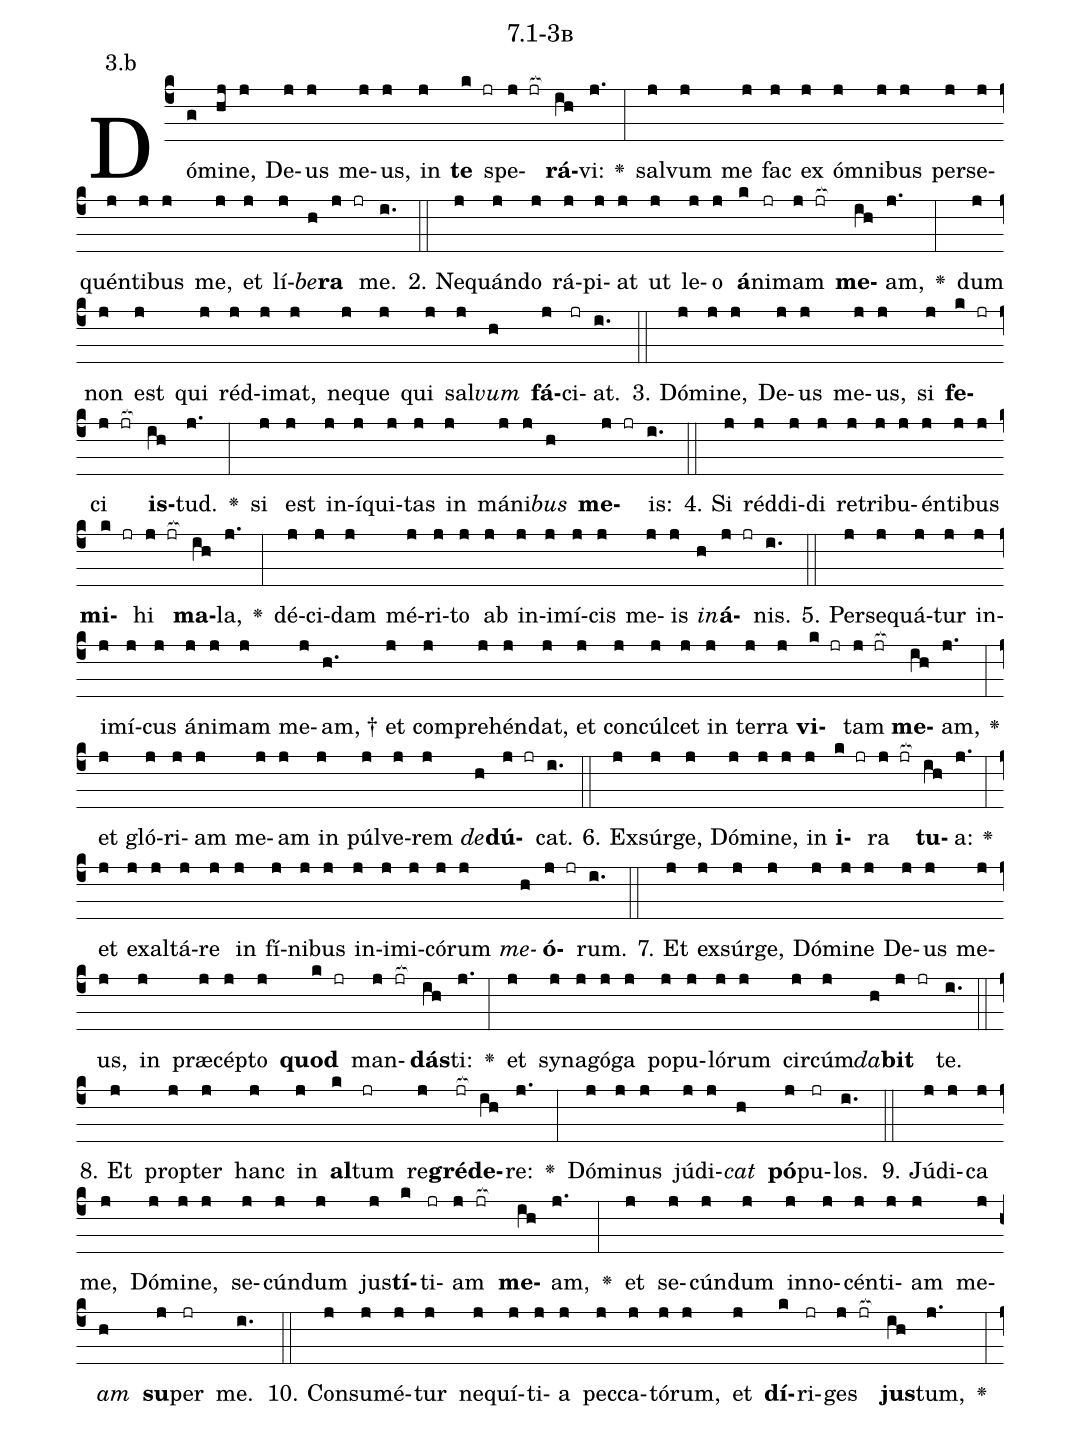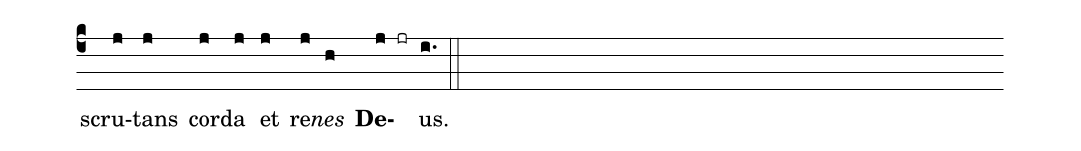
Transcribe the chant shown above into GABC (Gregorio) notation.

name: 7.1-3b;
annotation: 3.b;
%%
(c4)Dó(g)mi(hj)ne,(j) De(j)us(j) me(j)us,(j) in(j) <b>te</b>(k jr) spe(j jr[ocb:1{])<b>rá</b>(ih[ocb:0}])vi:(j.) <v>\greheightstar</v>(:) sal(j)vum(j) me(j) fac(j) ex(j) óm(j)ni(j)bus(j) per(j)se(j)quén(j)ti(j)bus(j) me,(j) et(j) lí(j)<i>be</i>(h)<b>ra</b>(j jr) me.(i.) (::)
2. Ne(j)quán(j)do(j) rá(j)pi(j)at(j) ut(j) le(j)o(j) <b>á</b>(k)ni(jr)mam(j jr[ocb:1{]) <b>me</b>(ih[ocb:0}])am,(j.) <v>\greheightstar</v>(:) dum(j) non(j) est(j) qui(j) réd(j)i(j)mat,(j) ne(j)que(j) qui(j) sal(j)<i>vum</i>(h) <b>fá</b>(j)ci(jr)at.(i.) (::)
3. Dó(j)mi(j)ne,(j) De(j)us(j) me(j)us,(j) si(j) <b>fe</b>(k jr)ci(j jr[ocb:1{]) <b>is</b>(ih[ocb:0}])tud.(j.) <v>\greheightstar</v>(:) si(j) est(j) in(j)í(j)qui(j)tas(j) in(j) má(j)ni(j)<i>bus</i>(h) <b>me</b>(j jr)is:(i.) (::)
4. Si(j) réd(j)di(j)di(j) re(j)tri(j)bu(j)én(j)ti(j)bus(j) <b>mi</b>(k jr)hi(j jr[ocb:1{]) <b>ma</b>(ih[ocb:0}])la,(j.) <v>\greheightstar</v>(:) dé(j)ci(j)dam(j) mé(j)ri(j)to(j) ab(j) in(j)i(j)mí(j)cis(j) me(j)is(j) <i>in</i>(h)<b>á</b>(j jr)nis.(i.) (::)
5. Per(j)se(j)quá(j)tur(j) in(j)i(j)mí(j)cus(j) á(j)ni(j)mam(j) me(j)am, †(h.) et(j) com(j)pre(j)hén(j)dat,(j) et(j) con(j)cúl(j)cet(j) in(j) ter(j)ra(j) <b>vi</b>(k jr)tam(j jr[ocb:1{]) <b>me</b>(ih[ocb:0}])am,(j.) <v>\greheightstar</v>(:) et(j) gló(j)ri(j)am(j) me(j)am(j) in(j) púl(j)ve(j)rem(j) <i>de</i>(h)<b>dú</b>(j jr)cat.(i.) (::)
6. Ex(j)súr(j)ge,(j) Dó(j)mi(j)ne,(j) in(j) <b>i</b>(k jr)ra(j jr[ocb:1{]) <b>tu</b>(ih[ocb:0}])a:(j.) <v>\greheightstar</v>(:) et(j) ex(j)al(j)tá(j)re(j) in(j) fí(j)ni(j)bus(j) in(j)i(j)mi(j)có(j)rum(j) <i>me</i>(h)<b>ó</b>(j jr)rum.(i.) (::)
7. Et(j) ex(j)súr(j)ge,(j) Dó(j)mi(j)ne(j) De(j)us(j) me(j)us,(j) in(j) præ(j)cép(j)to(j) <b>quod</b>(k jr) man(j jr[ocb:1{])<b>dás</b>(ih[ocb:0}])ti:(j.) <v>\greheightstar</v>(:) et(j) sy(j)na(j)gó(j)ga(j) po(j)pu(j)ló(j)rum(j) cir(j)cúm(j)<i>da</i>(h)<b>bit</b>(j jr) te.(i.) (::)
8. Et(j) prop(j)ter(j) hanc(j) in(j) <b>al</b>(k)tum(jr) re(j)<b>gré</b>(jr[ocb:1{])<b>de</b>(ih[ocb:0}])re:(j.) <v>\greheightstar</v>(:) Dó(j)mi(j)nus(j) jú(j)di(j)<i>cat</i>(h) <b>pó</b>(j)pu(jr)los.(i.) (::)
9. Jú(j)di(j)ca(j) me,(j) Dó(j)mi(j)ne,(j) se(j)cún(j)dum(j) jus(j)<b>tí</b>(k)ti(jr)am(j jr[ocb:1{]) <b>me</b>(ih[ocb:0}])am,(j.) <v>\greheightstar</v>(:) et(j) se(j)cún(j)dum(j) in(j)no(j)cén(j)ti(j)am(j) me(j)<i>am</i>(h) <b>su</b>(j)per(jr) me.(i.) (::)
10. Con(j)su(j)mé(j)tur(j) ne(j)quí(j)ti(j)a(j) pec(j)ca(j)tó(j)rum,(j) et(j) <b>dí</b>(k)ri(jr)ges(j jr[ocb:1{]) <b>jus</b>(ih[ocb:0}])tum,(j.) <v>\greheightstar</v>(:) scru(j)tans(j) cor(j)da(j) et(j) re(j)<i>nes</i>(h) <b>De</b>(j jr)us.(i.) (::)
